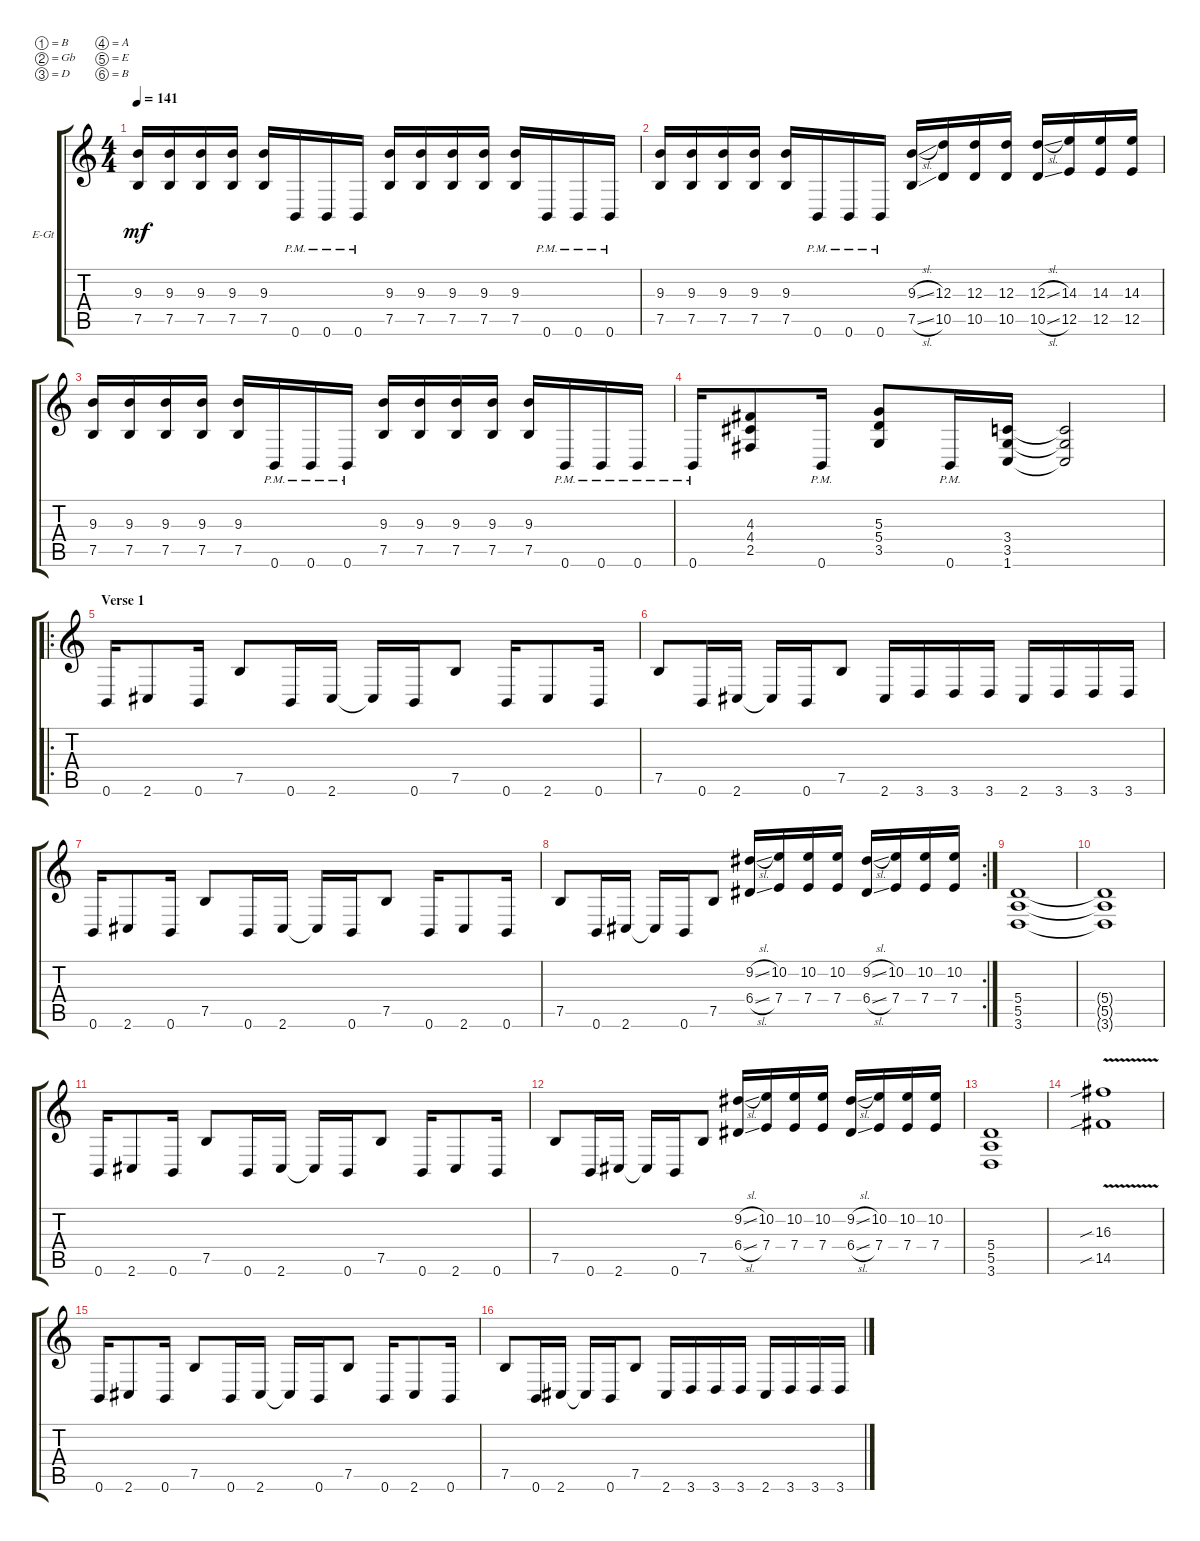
\bracketExtendMode groupsimilarinstruments
\firstSystemTrackNameOrientation horizontal
\otherSystemsTrackNameOrientation horizontal
\track ("Electric Guitar 2" "E-Gt") {instrument distortionguitar}
\staff {score tabs}
\tuning (B3 Gb3 D3 A2 E2 B1)
\ts (4 4)
\tempo 141
\clef g2
\ks c
(7.5 9.3).16{dy mf} (7.5 9.3).16 (7.5 9.3).16 (7.5 9.3).16 (7.5 9.3).16 0.6{pm}.16 0.6{pm}.16 0.6{pm}.16 (7.5 9.3).16 (7.5 9.3).16 (7.5 9.3).16 (7.5 9.3).16 (7.5 9.3).16 0.6{pm}.16 0.6{pm}.16 0.6{pm}.16 |
(7.5 9.3).16 (7.5 9.3).16 (7.5 9.3).16 (7.5 9.3).16 (7.5 9.3).16 0.6{pm}.16 0.6{pm}.16 0.6{pm}.16 (7.5{sl} 9.3{sl}).16 (10.5 12.3).16 (10.5 12.3).16 (10.5 12.3).16 (10.5{sl} 12.3{sl}).16 (12.5 14.3).16 (12.5 14.3).16 (12.5 14.3).16 |
(7.5 9.3).16 (7.5 9.3).16 (7.5 9.3).16 (7.5 9.3).16 (7.5 9.3).16 0.6{pm}.16 0.6{pm}.16 0.6{pm}.16 (7.5 9.3).16 (7.5 9.3).16 (7.5 9.3).16 (7.5 9.3).16 (7.5 9.3).16 0.6{pm}.16 0.6{pm}.16 0.6{pm}.16 |
0.6{pm}.16 (2.5 4.4 4.3).8 0.6{pm}.16 (3.5 5.4 5.3).8 0.6{pm}.16 (1.6 3.5 3.4).16 (1.6{t} 3.5{t} 3.4{t}).2 |
\ro
\section ("" "Verse 1")
0.6.16 2.6.8 0.6.16 7.5.8 0.6.16 2.6.16 2.6{t}.16 0.6.16 7.5.8 0.6.16 2.6.8 0.6.16 |
7.5.8 0.6.16 2.6.16 2.6{t}.16 0.6.16 7.5.8 2.6.16 3.6.16 3.6.16 3.6.16 2.6.16 3.6.16 3.6.16 3.6.16 |
0.6.16 2.6.8 0.6.16 7.5.8 0.6.16 2.6.16 2.6{t}.16 0.6.16 7.5.8 0.6.16 2.6.8 0.6.16 |
\rc 2
7.5.8 0.6.16 2.6.16 2.6{t}.16 0.6.16 7.5.8 (6.4{sl} 9.2{sl}).16 (7.4 10.2).16 (7.4 10.2).16 (7.4 10.2).16 (6.4{sl} 9.2{sl}).16 (7.4 10.2).16 (7.4 10.2).16 (7.4 10.2).16 |
(3.6 5.5 5.4).1 |
(3.6{t} 5.5{t} 5.4{t}).1 |
0.6.16 2.6.8 0.6.16 7.5.8 0.6.16 2.6.16 2.6{t}.16 0.6.16 7.5.8 0.6.16 2.6.8 0.6.16 |
7.5.8 0.6.16 2.6.16 2.6{t}.16 0.6.16 7.5.8 (6.4{sl} 9.2{sl}).16 (7.4 10.2).16 (7.4 10.2).16 (7.4 10.2).16 (6.4{sl} 9.2{sl}).16 (7.4 10.2).16 (7.4 10.2).16 (7.4 10.2).16 |
(3.6 5.5 5.4).1 |
(14.5{v sib} 16.3{v sib}).1 |
0.6.16 2.6.8 0.6.16 7.5.8 0.6.16 2.6.16 2.6{t}.16 0.6.16 7.5.8 0.6.16 2.6.8 0.6.16 |
7.5.8 0.6.16 2.6.16 2.6{t}.16 0.6.16 7.5.8 2.6.16 3.6.16 3.6.16 3.6.16 2.6.16 3.6.16 3.6.16 3.6.16
